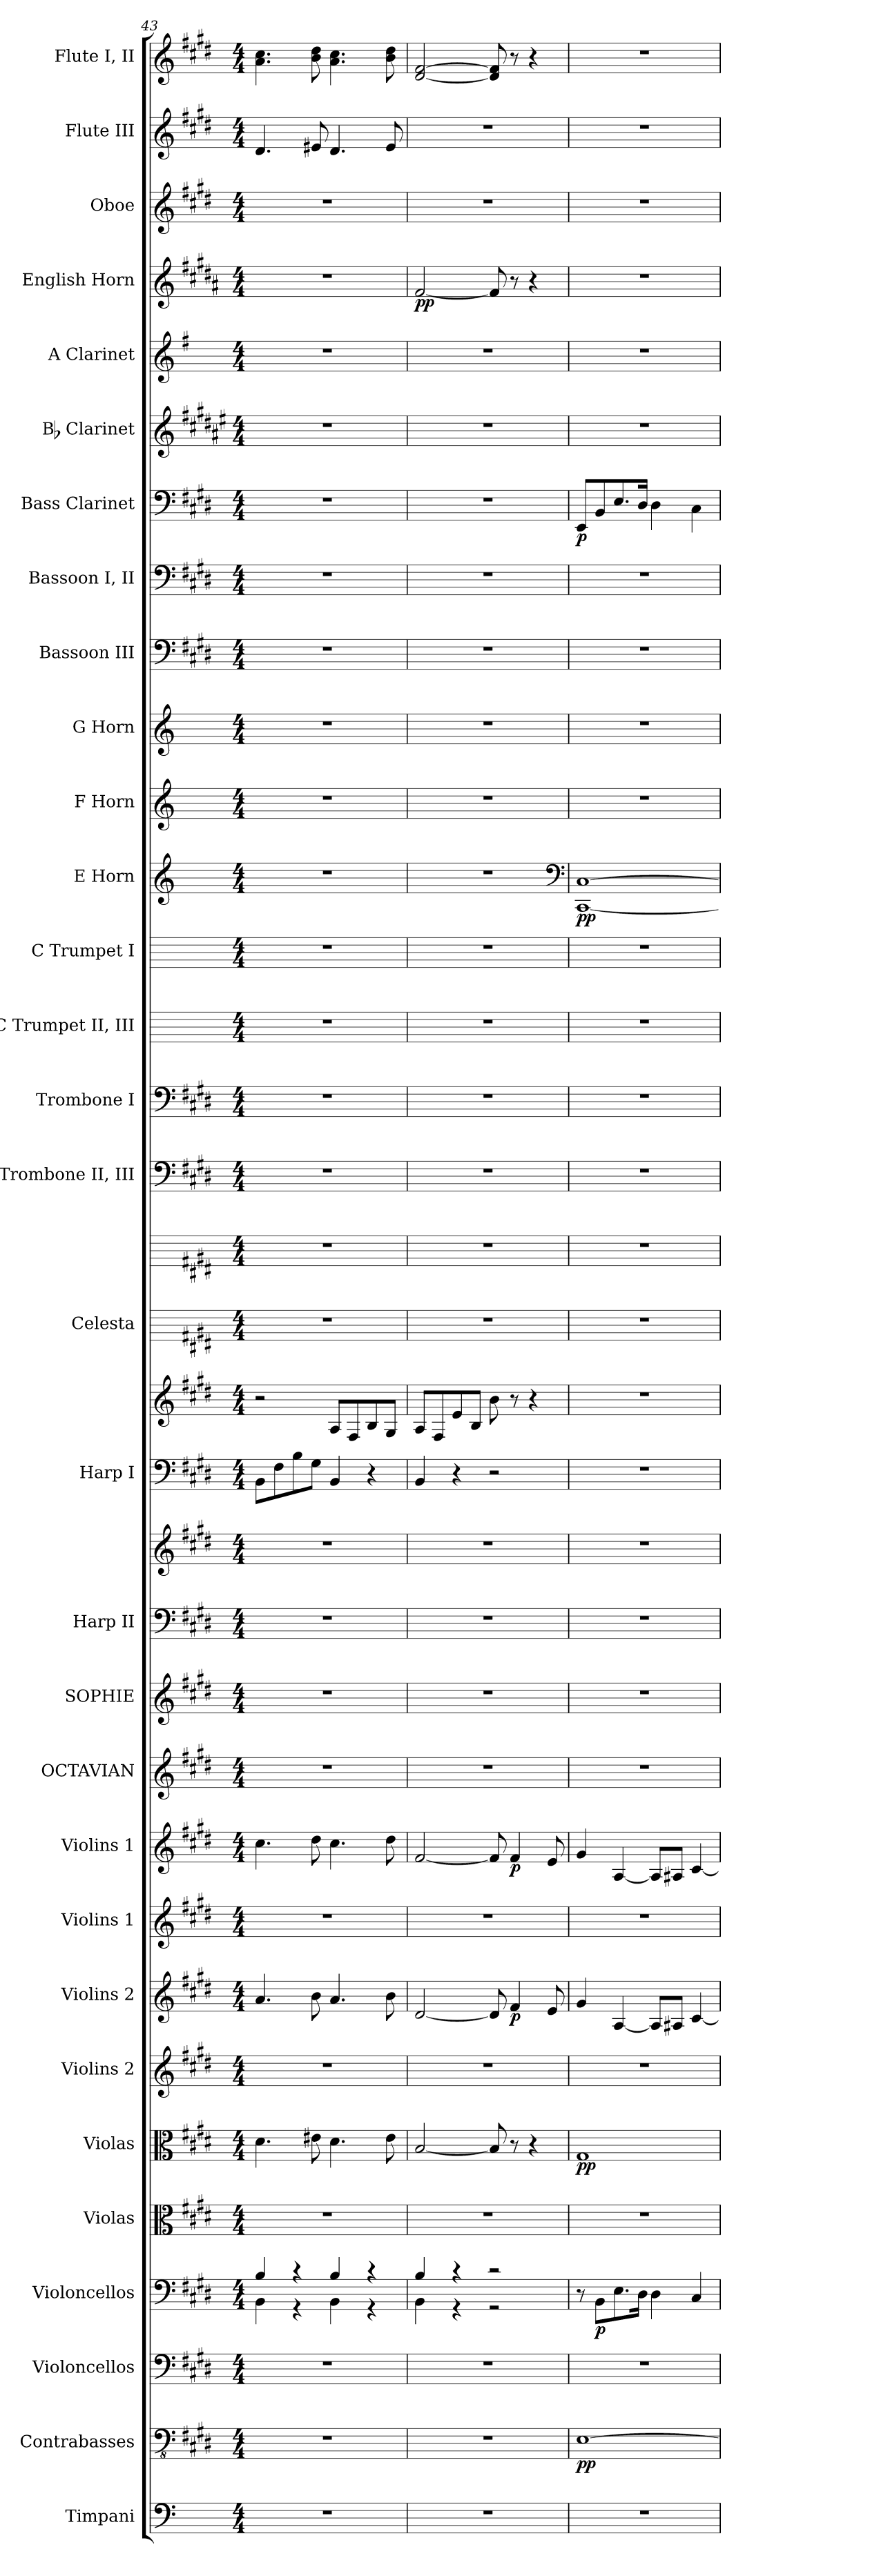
**kern	**kern	**dynam	**kern	**kern	**dynam	**kern	**kern	**dynam	**kern	**kern	**dynam	**kern	**kern	**dynam	**kern	**kern	**kern	**kern	**kern	**kern	**kern	**kern	**kern	**kern	**kern	**kern	**kern	**dynam	**kern	**kern	**kern	**kern	**kern	**dynam	**kern	**kern	**kern	**dynam	**kern	**kern	**kern
*part31	*part30	*part30	*part29	*part28	*part28	*part27	*part26	*part26	*part25	*part24	*part24	*part23	*part22	*part22	*part21	*part20	*part19	*part19	*part18	*part18	*part17	*part17	*part16	*part15	*part14	*part13	*part12	*part12	*part11	*part10	*part9	*part8	*part7	*part7	*part6	*part5	*part4	*part4	*part3	*part2	*part1
*staff34	*staff33	*staff33	*staff32	*staff31	*staff31	*staff30	*staff29	*staff29	*staff28	*staff27	*staff27	*staff26	*staff25	*staff25	*staff24	*staff23	*staff22	*staff21	*staff20	*staff19	*staff18	*staff17	*staff16	*staff15	*staff14	*staff13	*staff12	*staff12	*staff11	*staff10	*staff9	*staff8	*staff7	*staff7	*staff6	*staff5	*staff4	*staff4	*staff3	*staff2	*staff1
*I"Timpani	*I"Contrabasses	*	*I"Violoncellos	*I"Violoncellos	*	*I"Violas	*I"Violas	*	*I"Violins 2	*I"Violins 2	*	*I"Violins 1	*I"Violins 1	*	*I"OCTAVIAN	*I"SOPHIE	*I"Harp II	*	*I"Harp I	*	*I"Celesta	*	*I"Trombone II, III	*I"Trombone I	*I"C Trumpet II, III	*I"C Trumpet I	*I"E Horn	*	*I"F Horn	*I"G Horn	*I"Bassoon III	*I"Bassoon I, II	*I"Bass Clarinet	*	*I"Bb Clarinet	*I"A Clarinet	*I"English Horn	*	*I"Oboe	*I"Flute III	*I"Flute I, II
*I'Timp.	*I'Cbs.	*	*I'Vlcs.	*I'Vlcs.	*	*I'Vlas.	*I'Vlas.	*	*I'Vlns. 2	*I'Vlns. 2	*	*I'Vlns. 1	*I'Vlns. 1	*	*I'OCTAVIAN	*I'SOPHIE	*I'Hrp. II	*	*I'Hrp. I	*	*I'Cel.	*	*I'Trb. II, III	*I'Trb. I	*I'C Tpt. II, III	*I'C Tpt. I	*I'E Hn.	*	*I'F Hn.	*I'G Hn.	*I'Bsn. III	*I'Bsn. I, II	*I'Bass Cl.	*	*I'Bb Cl.	*I'A Cl.	*I'Eng. Hn.	*	*I'Ob.	*I'Fl. III	*I'Fl. I, II
*clefF4	*clefFv4	*	*clefF4	*clefF4	*	*clefC3	*clefC3	*	*clefG2	*clefG2	*	*clefG2	*clefG2	*	*clefG2	*clefG2	*clefF4	*clefG2	*clefF4	*clefG2	*	*	*clefF4	*clefF4	*	*	*clefG2	*	*clefG2	*clefG2	*clefF4	*clefF4	*clefF4	*	*clefG2	*clefG2	*clefG2	*	*clefG2	*clefG2	*clefG2
*	*	*	*	*	*	*	*	*	*	*	*	*	*	*	*	*	*	*	*	*	*	*	*	*	*	*	*ITrd5c8	*	*ITrd-3c-5	*ITrd3c5	*	*	*ITrd8c14	*	*ITrd1c2	*ITrd2c3	*ITrd4c7	*	*	*	*
*k[]	*k[f#c#g#d#]	*	*k[f#c#g#d#]	*k[f#c#g#d#]	*	*k[f#c#g#d#]	*k[f#c#g#d#]	*	*k[f#c#g#d#]	*k[f#c#g#d#]	*	*k[f#c#g#d#]	*k[f#c#g#d#]	*	*k[f#c#g#d#]	*k[f#c#g#d#]	*k[f#c#g#d#]	*k[f#c#g#d#]	*k[f#c#g#d#]	*k[f#c#g#d#]	*k[f#c#g#d#]	*k[f#c#g#d#]	*k[f#c#g#d#]	*k[f#c#g#d#]	*k[]	*k[]	*k[f#c#g#d#]	*	*k[b-]	*k[f#]	*k[f#c#g#d#]	*k[f#c#g#d#]	*k[f#c#g#d#]	*	*k[f#c#g#d#]	*k[f#c#g#d#]	*k[f#c#g#d#]	*	*k[f#c#g#d#]	*k[f#c#g#d#]	*k[f#c#g#d#]
*C:	*E:	*	*E:	*E:	*	*E:	*E:	*	*E:	*E:	*	*E:	*E:	*	*E:	*E:	*E:	*E:	*E:	*E:	*E:	*E:	*E:	*E:	*C:	*C:	*E:	*	*F:	*G:	*E:	*E:	*E:	*	*E:	*E:	*E:	*	*E:	*E:	*E:
*M4/4	*M4/4	*	*M4/4	*M4/4	*	*M4/4	*M4/4	*	*M4/4	*M4/4	*	*M4/4	*M4/4	*	*M4/4	*M4/4	*M4/4	*M4/4	*M4/4	*M4/4	*M4/4	*M4/4	*M4/4	*M4/4	*M4/4	*M4/4	*M4/4	*	*M4/4	*M4/4	*M4/4	*M4/4	*M4/4	*	*M4/4	*M4/4	*M4/4	*	*M4/4	*M4/4	*M4/4
=43	=43	=43	=43	=43	=43	=43	=43	=43	=43	=43	=43	=43	=43	=43	=43	=43	=43	=43	=43	=43	=43	=43	=43	=43	=43	=43	=43	=43	=43	=43	=43	=43	=43	=43	=43	=43	=43	=43	=43	=43	=43
*	*	*	*	*^	*	*	*	*	*	*	*	*	*	*	*	*	*	*	*	*	*	*	*	*	*	*	*	*	*	*	*	*	*	*	*	*	*	*	*	*	*
1r	1r	.	1r	4B/	4BB\	.	1r	4.d#\	.	1r	4.a/	.	1r	4.cc#\	.	1r	1r	1r	1r	8BB\L	2r	1r	1r	1r	1r	1r	1r	1r	.	1r	1r	1r	1r	1r	.	1r	1r	1r	.	1r	4.d#/	4.a\ 4.cc#\
.	.	.	.	.	.	.	.	.	.	.	.	.	.	.	.	.	.	.	.	8F#\	.	.	.	.	.	.	.	.	.	.	.	.	.	.	.	.	.	.	.	.	.	.
.	.	.	.	4r	4r	.	.	.	.	.	.	.	.	.	.	.	.	.	.	8B\	.	.	.	.	.	.	.	.	.	.	.	.	.	.	.	.	.	.	.	.	.	.
.	.	.	.	.	.	.	.	8e#X\	.	.	8b\	.	.	8dd#\	.	.	.	.	.	8G#\J	.	.	.	.	.	.	.	.	.	.	.	.	.	.	.	.	.	.	.	.	8e#X/	8b\ 8dd#\
.	.	.	.	4B/	4BB\	.	.	4.d#\	.	.	4.a/	.	.	4.cc#\	.	.	.	.	.	4BB/	8A/L	.	.	.	.	.	.	.	.	.	.	.	.	.	.	.	.	.	.	.	4.d#/	4.a\ 4.cc#\
.	.	.	.	.	.	.	.	.	.	.	.	.	.	.	.	.	.	.	.	.	8F#/	.	.	.	.	.	.	.	.	.	.	.	.	.	.	.	.	.	.	.	.	.
.	.	.	.	4r	4r	.	.	.	.	.	.	.	.	.	.	.	.	.	.	4r	8B/	.	.	.	.	.	.	.	.	.	.	.	.	.	.	.	.	.	.	.	.	.
.	.	.	.	.	.	.	.	8e#\	.	.	8b\	.	.	8dd#\	.	.	.	.	.	.	8G#/J	.	.	.	.	.	.	.	.	.	.	.	.	.	.	.	.	.	.	.	8e#/	8b\ 8dd#\
=44	=44	=44	=44	=44	=44	=44	=44	=44	=44	=44	=44	=44	=44	=44	=44	=44	=44	=44	=44	=44	=44	=44	=44	=44	=44	=44	=44	=44	=44	=44	=44	=44	=44	=44	=44	=44	=44	=44	=44	=44	=44	=44
!	!	!	!	!	!	!	!	!	!	!	!	!	!	!	!	!	!	!	!	!	!	!	!	!	!	!	!	!	!	!	!	!	!	!	!	!	!	!	!LO:DY:b	!	!	!
1r	1r	.	1r	4B/	4BB\	.	1r	[2B/	.	1r	[2d#/	.	1r	[2f#/	.	1r	1r	1r	1r	4BB/	8A/L	1r	1r	1r	1r	1r	1r	1r	.	1r	1r	1r	1r	1r	.	1r	1r	[2B/	pp	1r	1r	[2d#/ [2f#/
.	.	.	.	.	.	.	.	.	.	.	.	.	.	.	.	.	.	.	.	.	8F#/	.	.	.	.	.	.	.	.	.	.	.	.	.	.	.	.	.	.	.	.	.
.	.	.	.	4r	4r	.	.	.	.	.	.	.	.	.	.	.	.	.	.	4r	8e/	.	.	.	.	.	.	.	.	.	.	.	.	.	.	.	.	.	.	.	.	.
.	.	.	.	.	.	.	.	.	.	.	.	.	.	.	.	.	.	.	.	.	8B/J	.	.	.	.	.	.	.	.	.	.	.	.	.	.	.	.	.	.	.	.	.
.	.	.	.	2r	2r	.	.	8B/]	.	.	8d#/]	.	.	8f#/]	.	.	.	.	.	2r	8b\	.	.	.	.	.	.	.	.	.	.	.	.	.	.	.	.	8B/]	.	.	.	8d#/] 8f#/]
!	!	!	!	!	!	!	!	!	!	!	!	!LO:DY:b	!	!	!LO:DY:b	!	!	!	!	!	!	!	!	!	!	!	!	!	!	!	!	!	!	!	!	!	!	!	!	!	!	!
.	.	.	.	.	.	.	.	8r	.	.	4f#/	p	.	4f#/	p	.	.	.	.	.	8r	.	.	.	.	.	.	.	.	.	.	.	.	.	.	.	.	8r	.	.	.	8r
.	.	.	.	.	.	.	.	4r	.	.	.	.	.	.	.	.	.	.	.	.	4r	.	.	.	.	.	.	.	.	.	.	.	.	.	.	.	.	4r	.	.	.	4r
.	.	.	.	.	.	.	.	.	.	.	8e/	.	.	8e/	.	.	.	.	.	.	.	.	.	.	.	.	.	.	.	.	.	.	.	.	.	.	.	.	.	.	.	.
*	*	*	*	*v	*v	*	*	*	*	*	*	*	*	*	*	*	*	*	*	*	*	*	*	*	*	*	*	*	*	*	*	*	*	*	*	*	*	*	*	*	*	*
*	*	*	*	*	*	*	*	*	*	*	*	*	*	*	*	*	*	*	*	*	*	*	*	*	*	*	*clefF4	*	*	*	*	*	*	*	*	*	*	*	*	*	*
=45	=45	=45	=45	=45	=45	=45	=45	=45	=45	=45	=45	=45	=45	=45	=45	=45	=45	=45	=45	=45	=45	=45	=45	=45	=45	=45	=45	=45	=45	=45	=45	=45	=45	=45	=45	=45	=45	=45	=45	=45	=45
!	!	!LO:DY:b	!	!	!	!	!	!LO:DY:b	!	!	!	!	!	!	!	!	!	!	!	!	!	!	!	!	!	!	!	!LO:DY:b	!	!	!	!	!	!LO:DY:b	!	!	!	!	!	!	!
1r	[1EE	pp	1r	8r	.	1r	1G#	pp	1r	4g#/	.	1r	4g#/	.	1r	1r	1r	1r	1r	1r	1r	1r	1r	1r	1r	1r	[1EEE [1EE	pp	1r	1r	1r	1r	8EEE/L	p	1r	1r	1r	.	1r	1r	1r
!	!	!	!	!	!LO:DY:b	!	!	!	!	!	!	!	!	!	!	!	!	!	!	!	!	!	!	!	!	!	!	!	!	!	!	!	!	!	!	!	!	!	!	!	!
.	.	.	.	8BB\L	p	.	.	.	.	.	.	.	.	.	.	.	.	.	.	.	.	.	.	.	.	.	.	.	.	.	.	.	8BBB/	.	.	.	.	.	.	.	.
.	.	.	.	8.E\	.	.	.	.	.	[4A/	.	.	[4A/	.	.	.	.	.	.	.	.	.	.	.	.	.	.	.	.	.	.	.	8.EE/	.	.	.	.	.	.	.	.
.	.	.	.	16D#\Jk	.	.	.	.	.	.	.	.	.	.	.	.	.	.	.	.	.	.	.	.	.	.	.	.	.	.	.	.	16DD#/Jk	.	.	.	.	.	.	.	.
.	.	.	.	4D#\	.	.	.	.	.	8A/L]	.	.	8A/L]	.	.	.	.	.	.	.	.	.	.	.	.	.	.	.	.	.	.	.	4DD#\	.	.	.	.	.	.	.	.
.	.	.	.	.	.	.	.	.	.	8A#X/J	.	.	8A#X/J	.	.	.	.	.	.	.	.	.	.	.	.	.	.	.	.	.	.	.	.	.	.	.	.	.	.	.	.
.	.	.	.	4C#/	.	.	.	.	.	[4c#/	.	.	[4c#/	.	.	.	.	.	.	.	.	.	.	.	.	.	.	.	.	.	.	.	4CC#\	.	.	.	.	.	.	.	.
=	=	=	=	=	=	=	=	=	=	=	=	=	=	=	=	=	=	=	=	=	=	=	=	=	=	=	=	=	=	=	=	=	=	=	=	=	=	=	=	=	=
*-	*-	*-	*-	*-	*-	*-	*-	*-	*-	*-	*-	*-	*-	*-	*-	*-	*-	*-	*-	*-	*-	*-	*-	*-	*-	*-	*-	*-	*-	*-	*-	*-	*-	*-	*-	*-	*-	*-	*-	*-	*-
